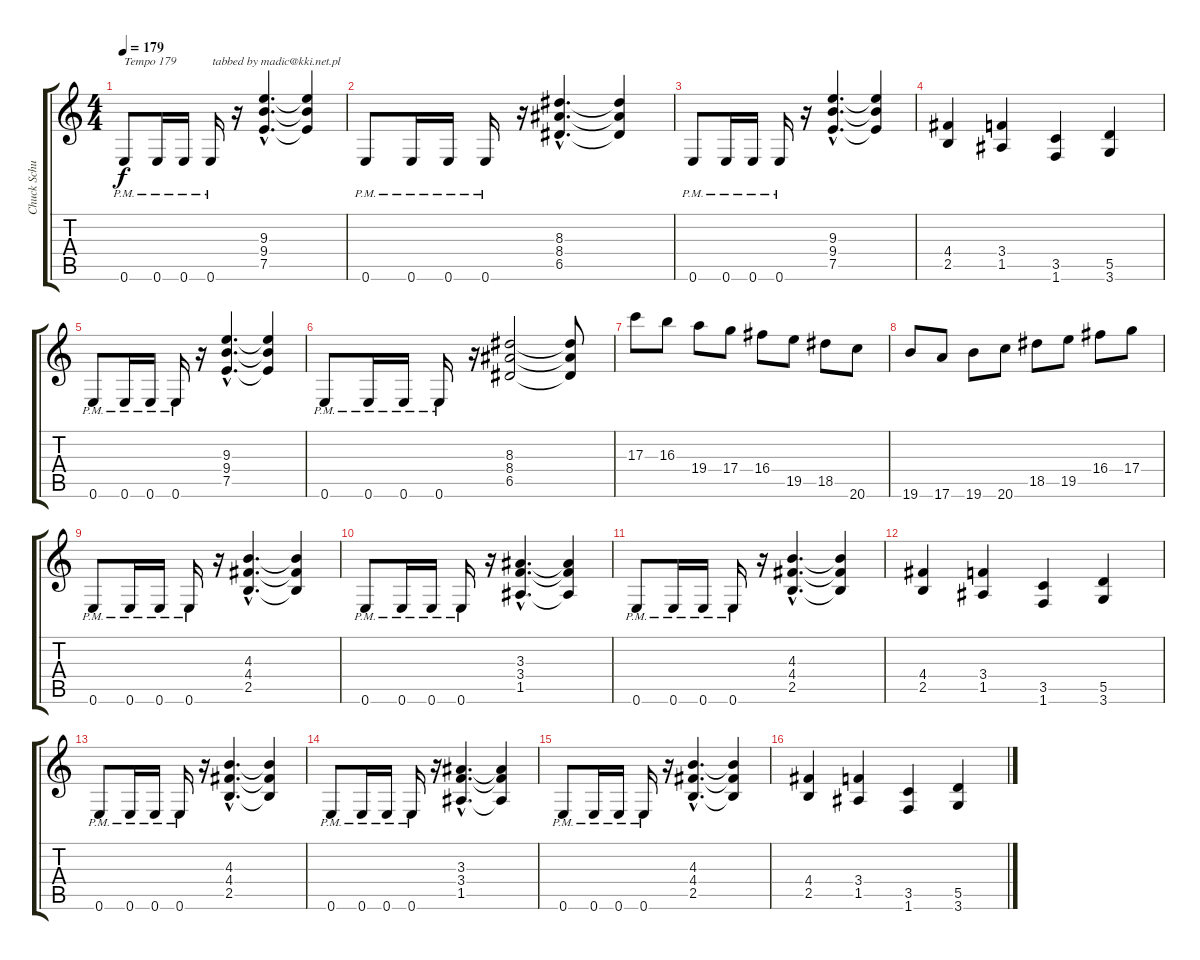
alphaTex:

\track ("Chuck Schuldiner" "Chuck Schu") {instrument overdrivenguitar}
\staff {score tabs}
\tuning (E4 B3 G3 D3 A2 E2) {hide}
\ts (4 4)
\tempo 179
\clef g2
\ks c
0.6{pm}.8{txt "Tempo 179            tabbed by madic@kki.net.pl" dy f} 0.6{pm}.16 0.6{pm}.16 0.6{pm}.16 r.16 (9.3{hac} 9.4{hac} 7.5{hac}).4{d} (9.3{t} 9.4{t} 7.5{t}).4 |
0.6{pm}.8 0.6{pm}.16 0.6{pm}.16 0.6{pm}.16 r.16 (8.3{hac} 8.4{hac} 6.5{hac}).4{d} (8.3{t} 8.4{t} 6.5{t}).4 |
0.6{pm}.8 0.6{pm}.16 0.6{pm}.16 0.6{pm}.16 r.16 (9.3{hac} 9.4{hac} 7.5{hac}).4{d} (9.3{t} 9.4{t} 7.5{t}).4 |
(4.4 2.5).4 (3.4 1.5).4 (3.5 1.6).4 (5.5 3.6).4 |
0.6{pm}.8 0.6{pm}.16 0.6{pm}.16 0.6{pm}.16 r.16 (9.3{hac} 9.4{hac} 7.5{hac}).4{d} (9.3{t} 9.4{t} 7.5{t}).4 |
0.6{pm}.8 0.6{pm}.16 0.6{pm}.16 0.6{pm}.16 r.16 (8.3 8.4 6.5).2 (8.3{t} 8.4{t} 6.5{t}).8 |
17.3.8 16.3.8 19.4.8 17.4.8 16.4.8 19.5.8 18.5.8 20.6.8 |
19.6.8 17.6.8 19.6.8 20.6.8 18.5.8 19.5.8 16.4.8 17.4.8 |
0.6{pm}.8 0.6{pm}.16 0.6{pm}.16 0.6{pm}.16 r.16 (4.3{hac} 4.4{hac} 2.5{hac}).4{d} (4.3{t} 4.4{t} 2.5{t}).4 |
0.6{pm}.8 0.6{pm}.16 0.6{pm}.16 0.6{pm}.16 r.16 (3.3{hac} 3.4{hac} 1.5{hac}).4{d} (3.3{t} 3.4{t} 1.5{t}).4 |
0.6{pm}.8 0.6{pm}.16 0.6{pm}.16 0.6{pm}.16 r.16 (4.3{hac} 4.4{hac} 2.5{hac}).4{d} (4.3{t} 4.4{t} 2.5{t}).4 |
(4.4 2.5).4 (3.4 1.5).4 (3.5 1.6).4 (5.5 3.6).4 |
0.6{pm}.8 0.6{pm}.16 0.6{pm}.16 0.6{pm}.16 r.16 (4.3{hac} 4.4{hac} 2.5{hac}).4{d} (4.3{t} 4.4{t} 2.5{t}).4 |
0.6{pm}.8 0.6{pm}.16 0.6{pm}.16 0.6{pm}.16 r.16 (3.3{hac} 3.4{hac} 1.5{hac}).4{d} (3.3{t} 3.4{t} 1.5{t}).4 |
0.6{pm}.8 0.6{pm}.16 0.6{pm}.16 0.6{pm}.16 r.16 (4.3{hac} 4.4{hac} 2.5{hac}).4{d} (4.3{t} 4.4{t} 2.5{t}).4 |
(4.4 2.5).4 (3.4 1.5).4 (3.5 1.6).4 (5.5 3.6).4
